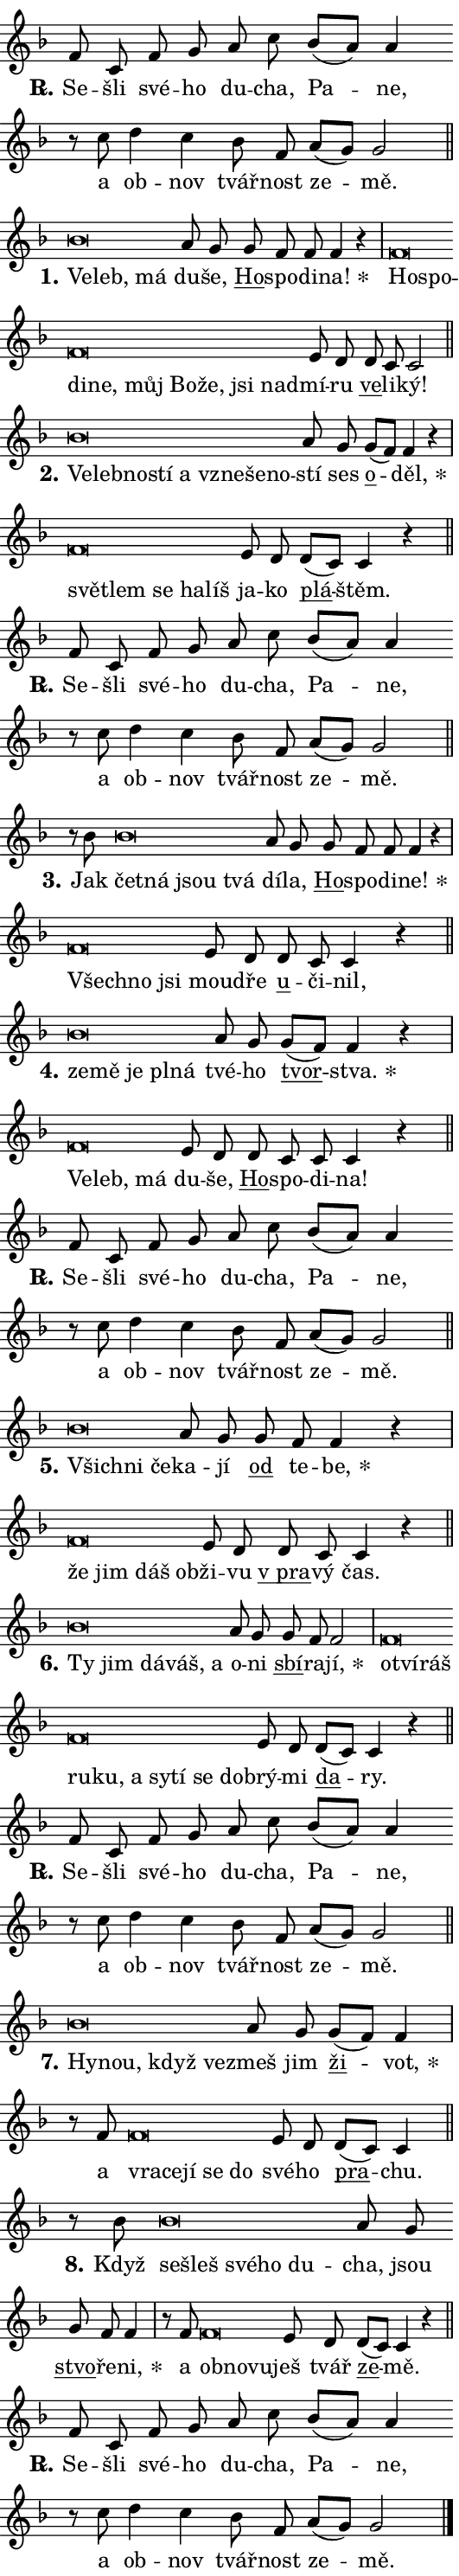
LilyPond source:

\version "2.24.0"
\header { tagline = "" }
\paper {
  indent = 0\cm
  top-margin = 0\cm
  right-margin = 0.13\cm % to fit lyric hyphens
  bottom-margin = 0\cm
  left-margin = 0\cm
  paper-width = 9\cm
  page-breaking = #ly:one-page-breaking
  system-system-spacing.basic-distance = #11
  score-system-spacing.basic-distance = #11
  ragged-last = ##f
}


%% Author: Thomas Morley
%% https://lists.gnu.org/archive/html/lilypond-user/2020-05/msg00002.html
#(define (line-position grob)
"Returns position of @var[grob} in current system:
   @code{'start}, if at first time-step
   @code{'end}, if at last time-step
   @code{'middle} otherwise
"
  (let* ((col (ly:item-get-column grob))
         (ln (ly:grob-object col 'left-neighbor))
         (rn (ly:grob-object col 'right-neighbor))
         (col-to-check-left (if (ly:grob? ln) ln col))
         (col-to-check-right (if (ly:grob? rn) rn col))
         (break-dir-left
           (and
             (ly:grob-property col-to-check-left 'non-musical #f)
             (ly:item-break-dir col-to-check-left)))
         (break-dir-right
           (and
             (ly:grob-property col-to-check-right 'non-musical #f)
             (ly:item-break-dir col-to-check-right))))
        (cond ((eqv? 1 break-dir-left) 'start)
              ((eqv? -1 break-dir-right) 'end)
              (else 'middle))))

#(define (tranparent-at-line-position vctor)
  (lambda (grob)
  "Relying on @code{line-position} select the relevant enry from @var{vctor}.
Used to determine transparency,"
    (case (line-position grob)
      ((end) (not (vector-ref vctor 0)))
      ((middle) (not (vector-ref vctor 1)))
      ((start) (not (vector-ref vctor 2))))))

noteHeadBreakVisibility =
#(define-music-function (break-visibility)(vector?)
"Makes @code{NoteHead}s transparent relying on @var{break-visibility}"
#{
  \override NoteHead.transparent =
    #(tranparent-at-line-position break-visibility)
#})

#(define delete-ledgers-for-transparent-note-heads
  (lambda (grob)
    "Reads whether a @code{NoteHead} is transparent.
If so this @code{NoteHead} is removed from @code{'note-heads} from
@var{grob}, which is supposed to be @code{LedgerLineSpanner}.
As a result ledgers are not printed for this @code{NoteHead}"
    (let* ((nhds-array (ly:grob-object grob 'note-heads))
           (nhds-list
             (if (ly:grob-array? nhds-array)
                 (ly:grob-array->list nhds-array)
                 '()))
           ;; Relies on the transparent-property being done before
           ;; Staff.LedgerLineSpanner.after-line-breaking is executed.
           ;; This is fragile ...
           (to-keep
             (remove
               (lambda (nhd)
                 (ly:grob-property nhd 'transparent #f))
               nhds-list)))
      ;; TODO find a better method to iterate over grob-arrays, similiar
      ;; to filter/remove etc for lists
      ;; For now rebuilt from scratch
      (set! (ly:grob-object grob 'note-heads)  '())
      (for-each
        (lambda (nhd)
          (ly:pointer-group-interface::add-grob grob 'note-heads nhd))
        to-keep))))

squashNotes = {
  \override NoteHead.X-extent = #'(-0.2 . 0.2)
  \override NoteHead.Y-extent = #'(-0.75 . 0)
  \override NoteHead.stencil =
    #(lambda (grob)
       (let ((pos (ly:grob-property grob 'staff-position)))
         (begin
           (if (< pos -7) (display "ERROR: Lower brevis then expected\n") (display ""))
           (if (<= pos -6) ly:text-interface::print ly:note-head::print))))
}
unSquashNotes = {
  \revert NoteHead.X-extent
  \revert NoteHead.Y-extent
  \revert NoteHead.stencil
}

hideNotes = \noteHeadBreakVisibility #begin-of-line-visible
unHideNotes = \noteHeadBreakVisibility #all-visible

% work-around for resetting accidentals
% https://lilypond.org/doc/v2.23/Documentation/notation/displaying-rhythms#unmetered-music
cadenzaMeasure = {
  \cadenzaOff
  \partial 1024 s1024
  \cadenzaOn
}

#(define-markup-command (accent layout props text) (markup?)
  "Underline accented syllable"
  (interpret-markup layout props
    #{\markup \override #'(offset . 4.3) \underline { #text }#}))

responsum = \markup \concat {
  "R" \hspace #-1.05 \path #0.1 #'((moveto 0 0.07) (lineto 0.9 0.8)) \hspace #0.05 "."
}

spaceSize = #0.6828661417322834 % exact space size for TeX Gyre Schola

\layout {
  \context {
    \Staff
    \remove "Time_signature_engraver"
    \override LedgerLineSpanner.after-line-breaking = #delete-ledgers-for-transparent-note-heads
  }
  \context {
    \Lyrics {
      \override LyricSpace.minimum-distance = \spaceSize
      \override LyricText.font-name = #"TeX Gyre Schola"
      \override LyricText.font-size = 1
      \override StanzaNumber.font-name = #"TeX Gyre Schola Bold"
      \override StanzaNumber.font-size = 1
    }
  }
  \context {
    \Score 
    \override NoteHead.text =
      #(lambda (grob) 
        (let ((pos (ly:grob-property grob 'staff-position)))
          #{\markup {
            \combine
              \halign #-0.55 \raise #(if (= pos -6) 0 0.5) \override #'(thickness . 2) \draw-line #'(3.2 . 0)
              \musicglyph "noteheads.sM1"
          }#}))
  }
}

% magnetic-lyrics.ily
%
%   written by
%     Jean Abou Samra <jean@abou-samra.fr>
%     Werner Lemberg <wl@gnu.org>
%
%   adapted by
%     Jiri Hon <jiri.hon@gmail.com>
%
% Version 2022-Apr-15

% https://www.mail-archive.com/lilypond-user@gnu.org/msg149350.html

#(define (Left_hyphen_pointer_engraver context)
   "Collect syllable-hyphen-syllable occurrences in lyrics and store
them in properties.  This engraver only looks to the left.  For
example, if the lyrics input is @code{foo -- bar}, it does the
following.

@itemize @bullet
@item
Set the @code{text} property of the @code{LyricHyphen} grob between
@q{foo} and @q{bar} to @code{foo}.

@item
Set the @code{left-hyphen} property of the @code{LyricText} grob with
text @q{foo} to the @code{LyricHyphen} grob between @q{foo} and
@q{bar}.
@end itemize

Use this auxiliary engraver in combination with the
@code{lyric-@/text::@/apply-@/magnetic-@/offset!} hook."
   (let ((hyphen #f)
         (text #f))
     (make-engraver
      (acknowledgers
       ((lyric-syllable-interface engraver grob source-engraver)
        (set! text grob)))
      (end-acknowledgers
       ((lyric-hyphen-interface engraver grob source-engraver)
        ;(when (not (grob::has-interface grob 'lyric-space-interface))
          (set! hyphen grob)));)
      ((stop-translation-timestep engraver)
       (when (and text hyphen)
         (ly:grob-set-object! text 'left-hyphen hyphen))
       (set! text #f)
       (set! hyphen #f)))))

#(define (lyric-text::apply-magnetic-offset! grob)
   "If the space between two syllables is less than the value in
property @code{LyricText@/.details@/.squash-threshold}, move the right
syllable to the left so that it gets concatenated with the left
syllable.

Use this function as a hook for
@code{LyricText@/.after-@/line-@/breaking} if the
@code{Left_@/hyphen_@/pointer_@/engraver} is active."
   (let ((hyphen (ly:grob-object grob 'left-hyphen #f)))
     (when hyphen
       (let ((left-text (ly:spanner-bound hyphen LEFT)))
         (when (grob::has-interface left-text 'lyric-syllable-interface)
           (let* ((common (ly:grob-common-refpoint grob left-text X))
                  (this-x-ext (ly:grob-extent grob common X))
                  (left-x-ext
                   (begin
                     ;; Trigger magnetism for left-text.
                     (ly:grob-property left-text 'after-line-breaking)
                     (ly:grob-extent left-text common X)))
                  ;; `delta` is the gap width between two syllables.
                  (delta (- (interval-start this-x-ext)
                            (interval-end left-x-ext)))
                  (details (ly:grob-property grob 'details))
                  (threshold (assoc-get 'squash-threshold details 0.2)))
             (when (< delta threshold)
               (let* (;; We have to manipulate the input text so that
                      ;; ligatures crossing syllable boundaries are not
                      ;; disabled.  For languages based on the Latin
                      ;; script this is essentially a beautification.
                      ;; However, for non-Western scripts it can be a
                      ;; necessity.
                      (lt (ly:grob-property left-text 'text))
                      (rt (ly:grob-property grob 'text))
                      (is-space (grob::has-interface hyphen 'lyric-space-interface))
                      (space (if is-space " " ""))
                      (extra-delta (if is-space spaceSize 0))
                      ;; Append new syllable.
                      (ltrt-space (if (and (string? lt) (string? rt))
                                (string-append lt space rt)
                                (make-concat-markup (list lt space rt))))
                      ;; Right-align `ltrt` to the right side.
                      (ltrt-space-markup (grob-interpret-markup
                               grob
                               (make-translate-markup
                                (cons (interval-length this-x-ext) 0)
                                (make-right-align-markup ltrt-space)))))
                 (begin
                   ;; Don't print `left-text`.
                   (ly:grob-set-property! left-text 'stencil #f)
                   ;; Set text and stencil (which holds all collected
                   ;; syllables so far) and shift it to the left.
                   (ly:grob-set-property! grob 'text ltrt-space)
                   (ly:grob-set-property! grob 'stencil ltrt-space-markup)
                   (ly:grob-translate-axis! grob (- (- delta extra-delta)) X))))))))))


#(define (lyric-hyphen::displace-bounds-first grob)
   ;; Make very sure this callback isn't triggered too early.
   (let ((left (ly:spanner-bound grob LEFT))
         (right (ly:spanner-bound grob RIGHT)))
     (ly:grob-property left 'after-line-breaking)
     (ly:grob-property right 'after-line-breaking)
     (ly:lyric-hyphen::print grob)))

squashThreshold = #0.4

\layout {
  \context {
    \Lyrics
    \consists #Left_hyphen_pointer_engraver
    \override LyricText.after-line-breaking =
      #lyric-text::apply-magnetic-offset!
    \override LyricHyphen.stencil = #lyric-hyphen::displace-bounds-first
    \override LyricText.details.squash-threshold = \squashThreshold
    \override LyricHyphen.minimum-distance = 0
    \override LyricHyphen.minimum-length = \squashThreshold
  }
}

squashText = \override LyricText.details.squash-threshold = 9999
unSquashText = \override LyricText.details.squash-threshold = \squashThreshold

leftText = \override LyricText.self-alignment-X = #LEFT
unLeftText = \revert LyricText.self-alignment-X

starOffset = #(lambda (grob) 
                (let ((x_offset (ly:self-alignment-interface::aligned-on-x-parent grob)))
                  (if (= x_offset 0) 0 (+ x_offset 1.2))))

star = #(define-music-function (syllable)(string?)
"Append star separator at the end of a syllable"
#{
  \once \override LyricText.X-offset = #starOffset
  \lyricmode { \markup {
    #syllable
    \override #'((font-name . "TeX Gyre Schola Bold")) \hspace #0.2 \lower #0.65 \larger "*"
  } }
#})

starAccent = #(define-music-function (syllable)(string?)
"Append star separator at the end of a syllable and make accent"
#{
  \once \override LyricText.X-offset = #starOffset
  \lyricmode { \markup {
    \accent #syllable
    \override #'((font-name . "TeX Gyre Schola Bold")) \hspace #0.2 \lower #0.65 \larger "*"
  } }
#})

breath = #(define-music-function (syllable)(string?)
"Append breathing indicator at the end of a syllable"
#{
  \lyricmode { \markup { #syllable "+" } }
#})

optionalBreath = #(define-music-function (syllable)(string?)
"Append optional breathing indicator at the end of a syllable"
#{
  \lyricmode { \markup { #syllable "(+)" } }
#})


\score {
    <<
        \new Voice = "melody" { \cadenzaOn \key f \major \relative { f'8 c f g a c \bar "" bes[( a)] a4 \bar "" r8 c d4 c \bar "" bes8 f \bar "" a[( g)] g2 \cadenzaMeasure \bar "||" \break } }
        \new Lyrics \lyricsto "melody" { \lyricmode { \set stanza = \responsum
Se -- šli své -- ho du -- cha, Pa -- ne, a ob -- nov tvář -- nost ze -- mě. } }
    >>
    \layout {}
}

\score {
    <<
        \new Voice = "melody" { \cadenzaOn \key f \major \relative { \squashNotes bes'\breve*1/16 \hideNotes \breve*1/16 \breve*1/16 \bar "" \unHideNotes \unSquashNotes a8 g \bar "" g f f f4 r \cadenzaMeasure \bar "|" \squashNotes f\breve*1/16 \hideNotes \breve*1/16 \bar "" \breve*1/16 \bar "" \breve*1/16 \bar "" \breve*1/16 \bar "" \breve*1/16 \bar "" \breve*1/16 \bar "" \breve*1/16 \breve*1/16 \bar "" \unHideNotes \unSquashNotes e8 d \bar "" d c c2 \cadenzaMeasure \bar "||" \break } }
        \new Lyrics \lyricsto "melody" { \lyricmode { \set stanza = "1."
\leftText Ve -- \squashText leb, má \unLeftText \unSquashText du -- še, \markup \accent Ho -- spo -- di -- \star na! \leftText Ho -- \squashText spo -- di -- ne, můj Bo -- že, jsi nad -- \unLeftText \unSquashText mí -- ru \markup \accent ve -- li -- ký! } }
    >>
    \layout {}
}

\score {
    <<
        \new Voice = "melody" { \cadenzaOn \key f \major \relative { \squashNotes bes'\breve*1/16 \hideNotes \breve*1/16 \bar "" \breve*1/16 \bar "" \breve*1/16 \bar "" \breve*1/16 \bar "" \breve*1/16 \bar "" \breve*1/16 \breve*1/16 \bar "" \unHideNotes \unSquashNotes a8 g \bar "" g[( f)] f4 r \cadenzaMeasure \bar "|" \squashNotes f\breve*1/16 \hideNotes \breve*1/16 \bar "" \breve*1/16 \bar "" \breve*1/16 \breve*1/16 \bar "" \unHideNotes \unSquashNotes e8 d \bar "" d[( c)] c4 r \cadenzaMeasure \bar "||" \break } }
        \new Lyrics \lyricsto "melody" { \lyricmode { \set stanza = "2."
\leftText Ve -- \squashText leb -- no -- stí a vzne -- še -- no -- \unLeftText \unSquashText stí ses \markup \accent o -- \star děl, \leftText svě -- \squashText tlem se ha -- líš \unLeftText \unSquashText ja -- ko \markup \accent plá -- štěm. } }
    >>
    \layout {}
}

\score {
    <<
        \new Voice = "melody" { \cadenzaOn \key f \major \relative { f'8 c f g a c \bar "" bes[( a)] a4 \bar "" r8 c d4 c \bar "" bes8 f \bar "" a[( g)] g2 \cadenzaMeasure \bar "||" \break } }
        \new Lyrics \lyricsto "melody" { \lyricmode { \set stanza = \responsum
Se -- šli své -- ho du -- cha, Pa -- ne, a ob -- nov tvář -- nost ze -- mě. } }
    >>
    \layout {}
}

\score {
    <<
        \new Voice = "melody" { \cadenzaOn \key f \major \relative { r8 bes'8 \squashNotes bes\breve*1/16 \hideNotes \breve*1/16 \bar "" \breve*1/16 \breve*1/16 \bar "" \unHideNotes \unSquashNotes a8 g \bar "" g f f f4 r \cadenzaMeasure \bar "|" \squashNotes f\breve*1/16 \hideNotes \breve*1/16 \breve*1/16 \bar "" \unHideNotes \unSquashNotes e8 d \bar "" d c c4 r \cadenzaMeasure \bar "||" \break } }
        \new Lyrics \lyricsto "melody" { \lyricmode { \set stanza = "3."
Jak \leftText čet -- \squashText ná jsou tvá \unLeftText \unSquashText dí -- la, \markup \accent Ho -- spo -- di -- \star ne! \leftText Všech -- \squashText no jsi \unLeftText \unSquashText mou -- dře \markup \accent u -- či -- nil, } }
    >>
    \layout {}
}

\score {
    <<
        \new Voice = "melody" { \cadenzaOn \key f \major \relative { \squashNotes bes'\breve*1/16 \hideNotes \breve*1/16 \bar "" \breve*1/16 \bar "" \breve*1/16 \breve*1/16 \bar "" \unHideNotes \unSquashNotes a8 g \bar "" g[( f)] f4 r \cadenzaMeasure \bar "|" \squashNotes f\breve*1/16 \hideNotes \breve*1/16 \breve*1/16 \bar "" \unHideNotes \unSquashNotes e8 d \bar "" d c c c4 r \cadenzaMeasure \bar "||" \break } }
        \new Lyrics \lyricsto "melody" { \lyricmode { \set stanza = "4."
\leftText ze -- \squashText mě je pl -- ná \unLeftText \unSquashText tvé -- ho \markup \accent tvor -- \star stva. \leftText Ve -- \squashText leb, má \unLeftText \unSquashText du -- še, \markup \accent Ho -- spo -- di -- na! } }
    >>
    \layout {}
}

\score {
    <<
        \new Voice = "melody" { \cadenzaOn \key f \major \relative { f'8 c f g a c \bar "" bes[( a)] a4 \bar "" r8 c d4 c \bar "" bes8 f \bar "" a[( g)] g2 \cadenzaMeasure \bar "||" \break } }
        \new Lyrics \lyricsto "melody" { \lyricmode { \set stanza = \responsum
Se -- šli své -- ho du -- cha, Pa -- ne, a ob -- nov tvář -- nost ze -- mě. } }
    >>
    \layout {}
}

\score {
    <<
        \new Voice = "melody" { \cadenzaOn \key f \major \relative { \squashNotes bes'\breve*1/16 \hideNotes \breve*1/16 \breve*1/16 \bar "" \unHideNotes \unSquashNotes a8 g \bar "" g f f4 r \cadenzaMeasure \bar "|" \squashNotes f\breve*1/16 \hideNotes \breve*1/16 \bar "" \breve*1/16 \breve*1/16 \bar "" \unHideNotes \unSquashNotes e8 d \bar "" d c c4 r \cadenzaMeasure \bar "||" \break } }
        \new Lyrics \lyricsto "melody" { \lyricmode { \set stanza = "5."
\leftText Všich -- \squashText ni če -- \unLeftText \unSquashText ka -- jí \markup \accent od te -- \star be, \leftText že \squashText jim dáš ob -- \unLeftText \unSquashText ži -- vu \markup \accent "v pra" -- vý čas. } }
    >>
    \layout {}
}

\score {
    <<
        \new Voice = "melody" { \cadenzaOn \key f \major \relative { \squashNotes bes'\breve*1/16 \hideNotes \breve*1/16 \bar "" \breve*1/16 \bar "" \breve*1/16 \breve*1/16 \bar "" \unHideNotes \unSquashNotes a8 g \bar "" g f f2 \cadenzaMeasure \bar "|" \squashNotes f\breve*1/16 \hideNotes \breve*1/16 \bar "" \breve*1/16 \bar "" \breve*1/16 \bar "" \breve*1/16 \bar "" \breve*1/16 \bar "" \breve*1/16 \bar "" \breve*1/16 \bar "" \breve*1/16 \breve*1/16 \bar "" \unHideNotes \unSquashNotes e8 d \bar "" d[( c)] c4 r \cadenzaMeasure \bar "||" \break } }
        \new Lyrics \lyricsto "melody" { \lyricmode { \set stanza = "6."
\leftText Ty \squashText jim dá -- váš, a \unLeftText \unSquashText o -- ni \markup \accent sbí -- ra -- \star jí, \leftText o -- \squashText tví -- ráš ru -- ku, a sy -- tí se do -- \unLeftText \unSquashText brý -- mi \markup \accent da -- ry. } }
    >>
    \layout {}
}

\score {
    <<
        \new Voice = "melody" { \cadenzaOn \key f \major \relative { f'8 c f g a c \bar "" bes[( a)] a4 \bar "" r8 c d4 c \bar "" bes8 f \bar "" a[( g)] g2 \cadenzaMeasure \bar "||" \break } }
        \new Lyrics \lyricsto "melody" { \lyricmode { \set stanza = \responsum
Se -- šli své -- ho du -- cha, Pa -- ne, a ob -- nov tvář -- nost ze -- mě. } }
    >>
    \layout {}
}

\score {
    <<
        \new Voice = "melody" { \cadenzaOn \key f \major \relative { \squashNotes bes'\breve*1/16 \hideNotes \breve*1/16 \bar "" \breve*1/16 \breve*1/16 \bar "" \unHideNotes \unSquashNotes a8 g \bar "" g[( f)] f4 \cadenzaMeasure \bar "|" r8 f8 \squashNotes f\breve*1/16 \hideNotes \breve*1/16 \bar "" \breve*1/16 \bar "" \breve*1/16 \breve*1/16 \bar "" \unHideNotes \unSquashNotes e8 d \bar "" d[( c)] c4 \cadenzaMeasure \bar "||" \break } }
        \new Lyrics \lyricsto "melody" { \lyricmode { \set stanza = "7."
\leftText Hy -- \squashText nou, když ve -- \unLeftText \unSquashText zmeš jim \markup \accent ži -- \star vot, a \leftText vra -- \squashText ce -- jí se do \unLeftText \unSquashText své -- ho \markup \accent pra -- chu. } }
    >>
    \layout {}
}

\score {
    <<
        \new Voice = "melody" { \cadenzaOn \key f \major \relative { r8 bes'8 \squashNotes bes\breve*1/16 \hideNotes \breve*1/16 \bar "" \breve*1/16 \bar "" \breve*1/16 \breve*1/16 \bar "" \unHideNotes \unSquashNotes a8 g \bar "" g f f4 \cadenzaMeasure \bar "|" r8 f8 \squashNotes f\breve*1/16 \hideNotes \breve*1/16 \breve*1/16 \bar "" \unHideNotes \unSquashNotes e8 d \bar "" d[( c)] c4 r \cadenzaMeasure \bar "||" \break } }
        \new Lyrics \lyricsto "melody" { \lyricmode { \set stanza = "8."
Když \leftText se -- \squashText šleš své -- ho du -- \unLeftText \unSquashText cha, jsou \markup \accent stvo -- ře -- \star ni, a \leftText ob -- \squashText no -- vu -- \unLeftText \unSquashText ješ tvář \markup \accent ze -- mě. } }
    >>
    \layout {}
}

\score {
    <<
        \new Voice = "melody" { \cadenzaOn \key f \major \relative { f'8 c f g a c \bar "" bes[( a)] a4 \bar "" r8 c d4 c \bar "" bes8 f \bar "" a[( g)] g2 \cadenzaMeasure \bar "||" \break } \bar "|." }
        \new Lyrics \lyricsto "melody" { \lyricmode { \set stanza = \responsum
Se -- šli své -- ho du -- cha, Pa -- ne, a ob -- nov tvář -- nost ze -- mě. } }
    >>
    \layout {}
}
